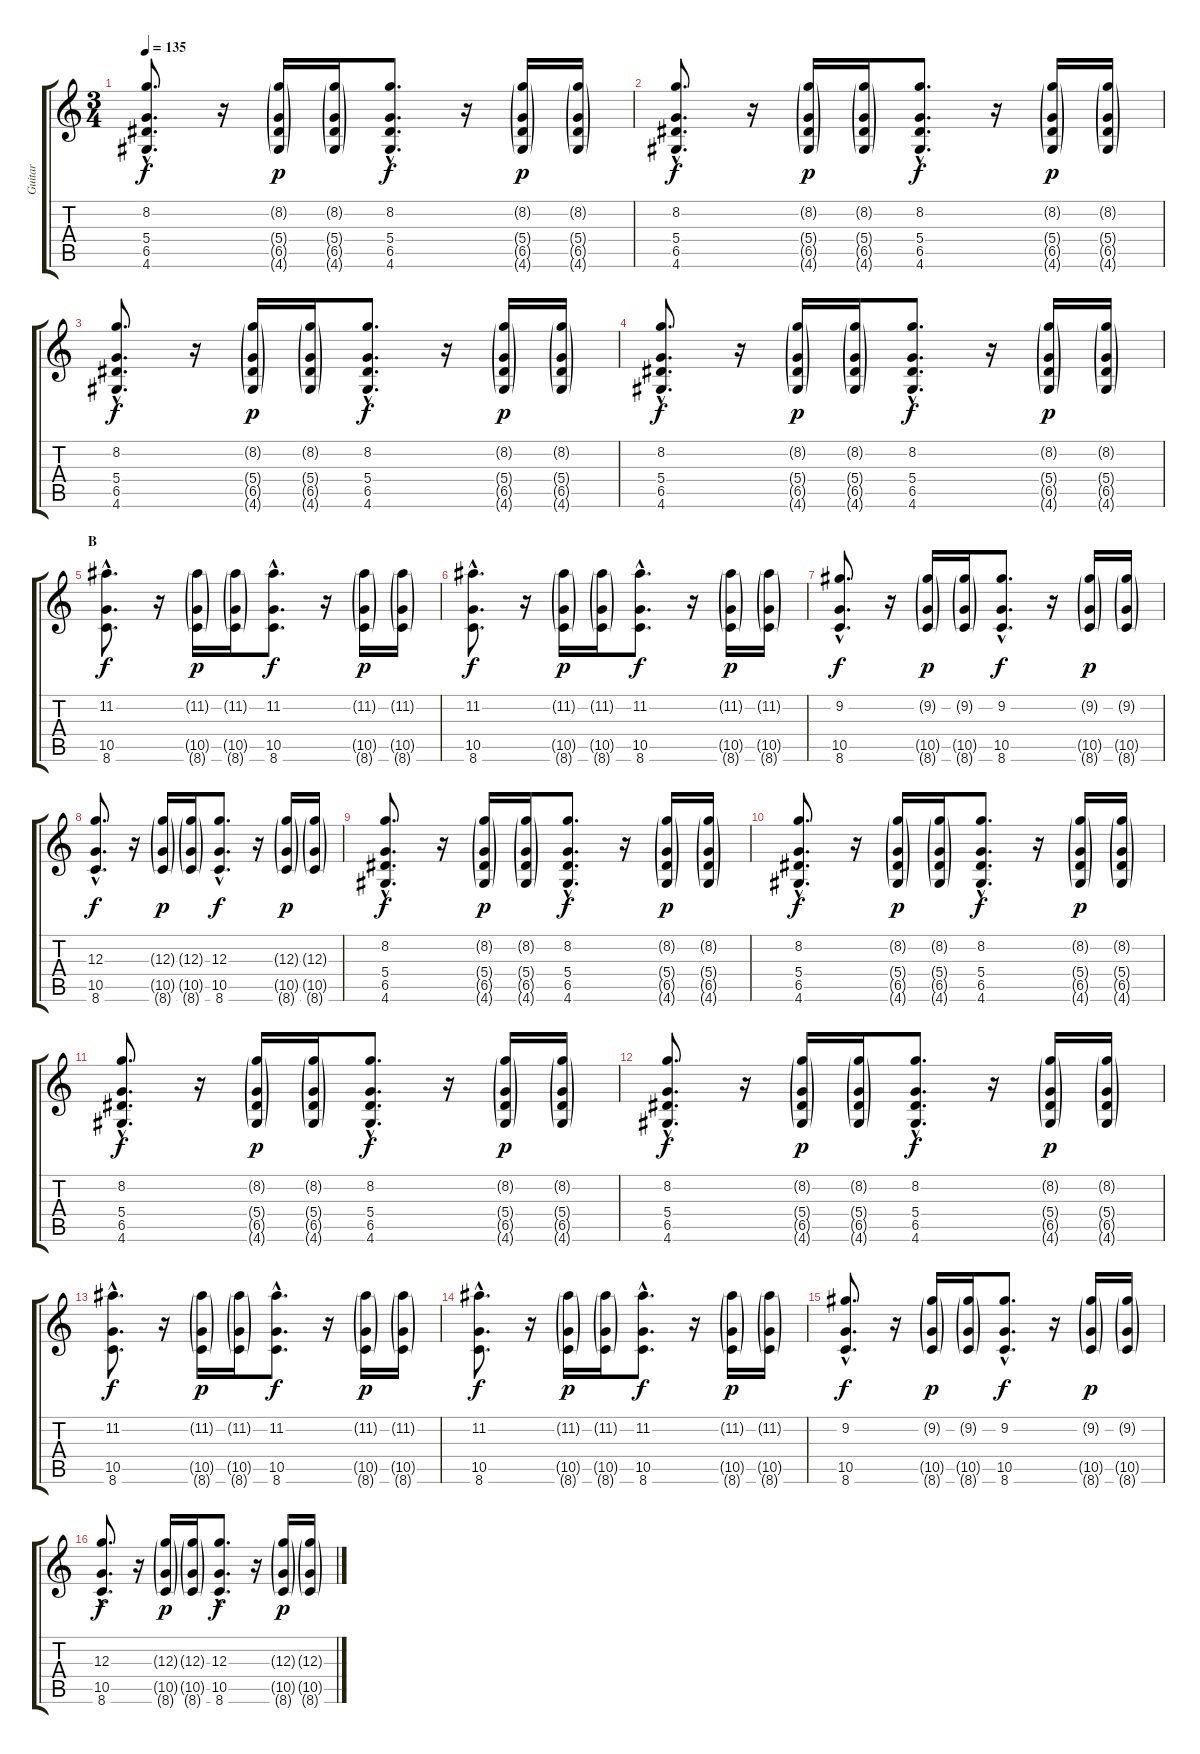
\track ("Guitar" "Guitar") {instrument electricguitarjazz}
\staff {score tabs}
\tuning (E4 B3 G3 D3 A2 E2) {hide}
\ts (3 4)
\tempo 135
\clef g2
\ks c
(8.2{hac} 5.4{hac} 6.5{hac} 4.6{hac}).8{d dy f} r.16 (8.2{g} 5.4{g} 6.5{g} 4.6{g}).16{dy p} (8.2{g} 5.4{g} 6.5{g} 4.6{g}).16 (8.2{hac} 5.4{hac} 6.5{hac} 4.6{hac}).8{d dy f} r.16 (8.2{g} 5.4{g} 6.5{g} 4.6{g}).16{dy p} (8.2{g} 5.4{g} 6.5{g} 4.6{g}).16 |
(8.2{hac} 5.4{hac} 6.5{hac} 4.6{hac}).8{d dy f} r.16 (8.2{g} 5.4{g} 6.5{g} 4.6{g}).16{dy p} (8.2{g} 5.4{g} 6.5{g} 4.6{g}).16 (8.2{hac} 5.4{hac} 6.5{hac} 4.6{hac}).8{d dy f} r.16 (8.2{g} 5.4{g} 6.5{g} 4.6{g}).16{dy p} (8.2{g} 5.4{g} 6.5{g} 4.6{g}).16 |
(8.2{hac} 5.4{hac} 6.5{hac} 4.6{hac}).8{d dy f} r.16 (8.2{g} 5.4{g} 6.5{g} 4.6{g}).16{dy p} (8.2{g} 5.4{g} 6.5{g} 4.6{g}).16 (8.2{hac} 5.4{hac} 6.5{hac} 4.6{hac}).8{d dy f} r.16 (8.2{g} 5.4{g} 6.5{g} 4.6{g}).16{dy p} (8.2{g} 5.4{g} 6.5{g} 4.6{g}).16 |
(8.2{hac} 5.4{hac} 6.5{hac} 4.6{hac}).8{d dy f} r.16 (8.2{g} 5.4{g} 6.5{g} 4.6{g}).16{dy p} (8.2{g} 5.4{g} 6.5{g} 4.6{g}).16 (8.2{hac} 5.4{hac} 6.5{hac} 4.6{hac}).8{d dy f} r.16 (8.2{g} 5.4{g} 6.5{g} 4.6{g}).16{dy p} (8.2{g} 5.4{g} 6.5{g} 4.6{g}).16 |
\section ("" "B")
(11.2{hac} 10.5{hac} 8.6{hac}).8{d dy f} r.16 (11.2{g} 10.5{g} 8.6{g}).16{dy p} (11.2{g} 10.5{g} 8.6{g}).16 (11.2{hac} 10.5{hac} 8.6{hac}).8{d dy f} r.16 (11.2{g} 10.5{g} 8.6{g}).16{dy p} (11.2{g} 10.5{g} 8.6{g}).16 |
(11.2{hac} 10.5{hac} 8.6{hac}).8{d dy f} r.16 (11.2{g} 10.5{g} 8.6{g}).16{dy p} (11.2{g} 10.5{g} 8.6{g}).16 (11.2{hac} 10.5{hac} 8.6{hac}).8{d dy f} r.16 (11.2{g} 10.5{g} 8.6{g}).16{dy p} (11.2{g} 10.5{g} 8.6{g}).16 |
(9.2{hac} 10.5{hac} 8.6{hac}).8{d dy f} r.16 (9.2{g} 10.5{g} 8.6{g}).16{dy p} (9.2{g} 10.5{g} 8.6{g}).16 (9.2{hac} 10.5{hac} 8.6{hac}).8{d dy f} r.16 (9.2{g} 10.5{g} 8.6{g}).16{dy p} (9.2{g} 10.5{g} 8.6{g}).16 |
(12.3{hac} 10.5{hac} 8.6{hac}).8{d dy f} r.16 (12.3{g} 10.5{g} 8.6{g}).16{dy p} (12.3{g} 10.5{g} 8.6{g}).16 (12.3{hac} 10.5{hac} 8.6{hac}).8{d dy f} r.16 (12.3{g} 10.5{g} 8.6{g}).16{dy p} (12.3{g} 10.5{g} 8.6{g}).16 |
(8.2{hac} 5.4{hac} 6.5{hac} 4.6{hac}).8{d dy f} r.16 (8.2{g} 5.4{g} 6.5{g} 4.6{g}).16{dy p} (8.2{g} 5.4{g} 6.5{g} 4.6{g}).16 (8.2{hac} 5.4{hac} 6.5{hac} 4.6{hac}).8{d dy f} r.16 (8.2{g} 5.4{g} 6.5{g} 4.6{g}).16{dy p} (8.2{g} 5.4{g} 6.5{g} 4.6{g}).16 |
(8.2{hac} 5.4{hac} 6.5{hac} 4.6{hac}).8{d dy f} r.16 (8.2{g} 5.4{g} 6.5{g} 4.6{g}).16{dy p} (8.2{g} 5.4{g} 6.5{g} 4.6{g}).16 (8.2{hac} 5.4{hac} 6.5{hac} 4.6{hac}).8{d dy f} r.16 (8.2{g} 5.4{g} 6.5{g} 4.6{g}).16{dy p} (8.2{g} 5.4{g} 6.5{g} 4.6{g}).16 |
(8.2{hac} 5.4{hac} 6.5{hac} 4.6{hac}).8{d dy f} r.16 (8.2{g} 5.4{g} 6.5{g} 4.6{g}).16{dy p} (8.2{g} 5.4{g} 6.5{g} 4.6{g}).16 (8.2{hac} 5.4{hac} 6.5{hac} 4.6{hac}).8{d dy f} r.16 (8.2{g} 5.4{g} 6.5{g} 4.6{g}).16{dy p} (8.2{g} 5.4{g} 6.5{g} 4.6{g}).16 |
(8.2{hac} 5.4{hac} 6.5{hac} 4.6{hac}).8{d dy f} r.16 (8.2{g} 5.4{g} 6.5{g} 4.6{g}).16{dy p} (8.2{g} 5.4{g} 6.5{g} 4.6{g}).16 (8.2{hac} 5.4{hac} 6.5{hac} 4.6{hac}).8{d dy f} r.16 (8.2{g} 5.4{g} 6.5{g} 4.6{g}).16{dy p} (8.2{g} 5.4{g} 6.5{g} 4.6{g}).16 |
(11.2{hac} 10.5{hac} 8.6{hac}).8{d dy f} r.16 (11.2{g} 10.5{g} 8.6{g}).16{dy p} (11.2{g} 10.5{g} 8.6{g}).16 (11.2{hac} 10.5{hac} 8.6{hac}).8{d dy f} r.16 (11.2{g} 10.5{g} 8.6{g}).16{dy p} (11.2{g} 10.5{g} 8.6{g}).16 |
(11.2{hac} 10.5{hac} 8.6{hac}).8{d dy f} r.16 (11.2{g} 10.5{g} 8.6{g}).16{dy p} (11.2{g} 10.5{g} 8.6{g}).16 (11.2{hac} 10.5{hac} 8.6{hac}).8{d dy f} r.16 (11.2{g} 10.5{g} 8.6{g}).16{dy p} (11.2{g} 10.5{g} 8.6{g}).16 |
(9.2{hac} 10.5{hac} 8.6{hac}).8{d dy f} r.16 (9.2{g} 10.5{g} 8.6{g}).16{dy p} (9.2{g} 10.5{g} 8.6{g}).16 (9.2{hac} 10.5{hac} 8.6{hac}).8{d dy f} r.16 (9.2{g} 10.5{g} 8.6{g}).16{dy p} (9.2{g} 10.5{g} 8.6{g}).16 |
(12.3{hac} 10.5{hac} 8.6{hac}).8{d dy f} r.16 (12.3{g} 10.5{g} 8.6{g}).16{dy p} (12.3{g} 10.5{g} 8.6{g}).16 (12.3{hac} 10.5{hac} 8.6{hac}).8{d dy f} r.16 (12.3{g} 10.5{g} 8.6{g}).16{dy p} (12.3{g} 10.5{g} 8.6{g}).16
